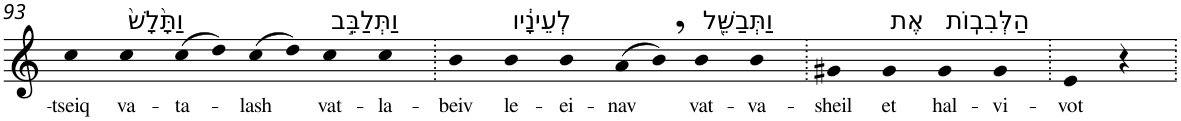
**kern	**text
*part1	*part1
*staff1	*staff1
*I"Piano	*
*I'Pno	*
!!LO:PB:g=z
*clefG2	*
*k[]	*
=93	=93
!	!LO:LY:b
4cc	-tseiq
!LO:TX:a:t=וַתָּ֙לָשׁ֙	!
!	!LO:LY:b
4cc	va-
!	!LO:LY:b
(>8cc	-ta-
8dd)	.
!	!LO:LY:b
(>8cc	-lash
8dd)	.
!LO:TX:a:t=וַתְּלַבֵּ֣ב	!
!	!LO:LY:b
4cc	vat-
!	!LO:LY:b
4cc	-la-
=94.	=94.
!	!LO:LY:b
4b	-beiv
!LO:TX:a:t=לְעֵינָ֔יו	!
!	!LO:LY:b
4b	le-
!	!LO:LY:b
4b	-ei-
!	!LO:LY:b
(>8a	-nav
8b,)	.
!LO:TX:a:t=וַתְּבַשֵּׁ֖ל	!
!	!LO:LY:b
4b	vat-
!	!LO:LY:b
4b	-va-
=95.	=95.
!	!LO:LY:b
4g#X	-sheil
!LO:TX:a:t=אֶת	!
!	!LO:LY:b
4g#	et
!LO:TX:a:t=הַלְּבִבֽוֹת	!
!	!LO:LY:b
4g#	hal-
!	!LO:LY:b
4g#	-vi-
=96.	=96.
!	!LO:LY:b
4e	-vot
4r	.
=.	=.
*-	*-
